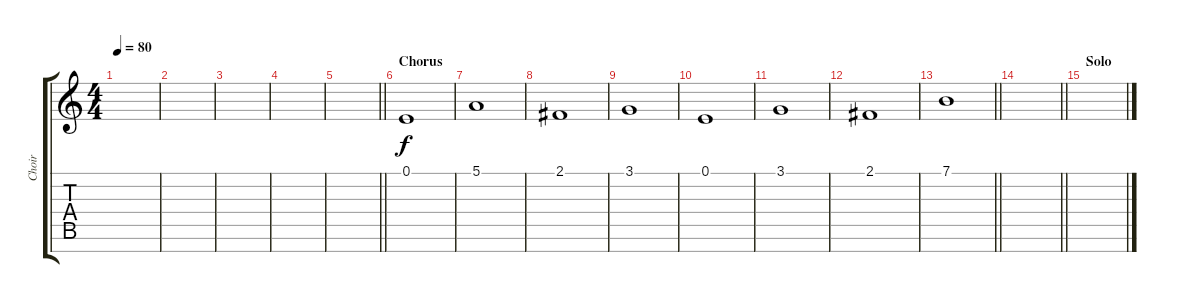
\track ("Choir" "Choir") {instrument choiraahs}
\staff {score tabs}
\tuning (E4 B3 G3 D3 A2 E2 B1) {hide}
\ts (4 4)
\tempo 80
\clef g2
\ks c
|
|
|
|
\barLineRight lightlight
|
\section ("" "Chorus")
0.1.1 |
5.1.1 |
2.1.1 |
3.1.1 |
0.1.1 |
3.1.1 |
2.1.1 |
\barLineRight lightlight
7.1.1 |
\barLineRight lightlight
|
\section ("" "Solo")
